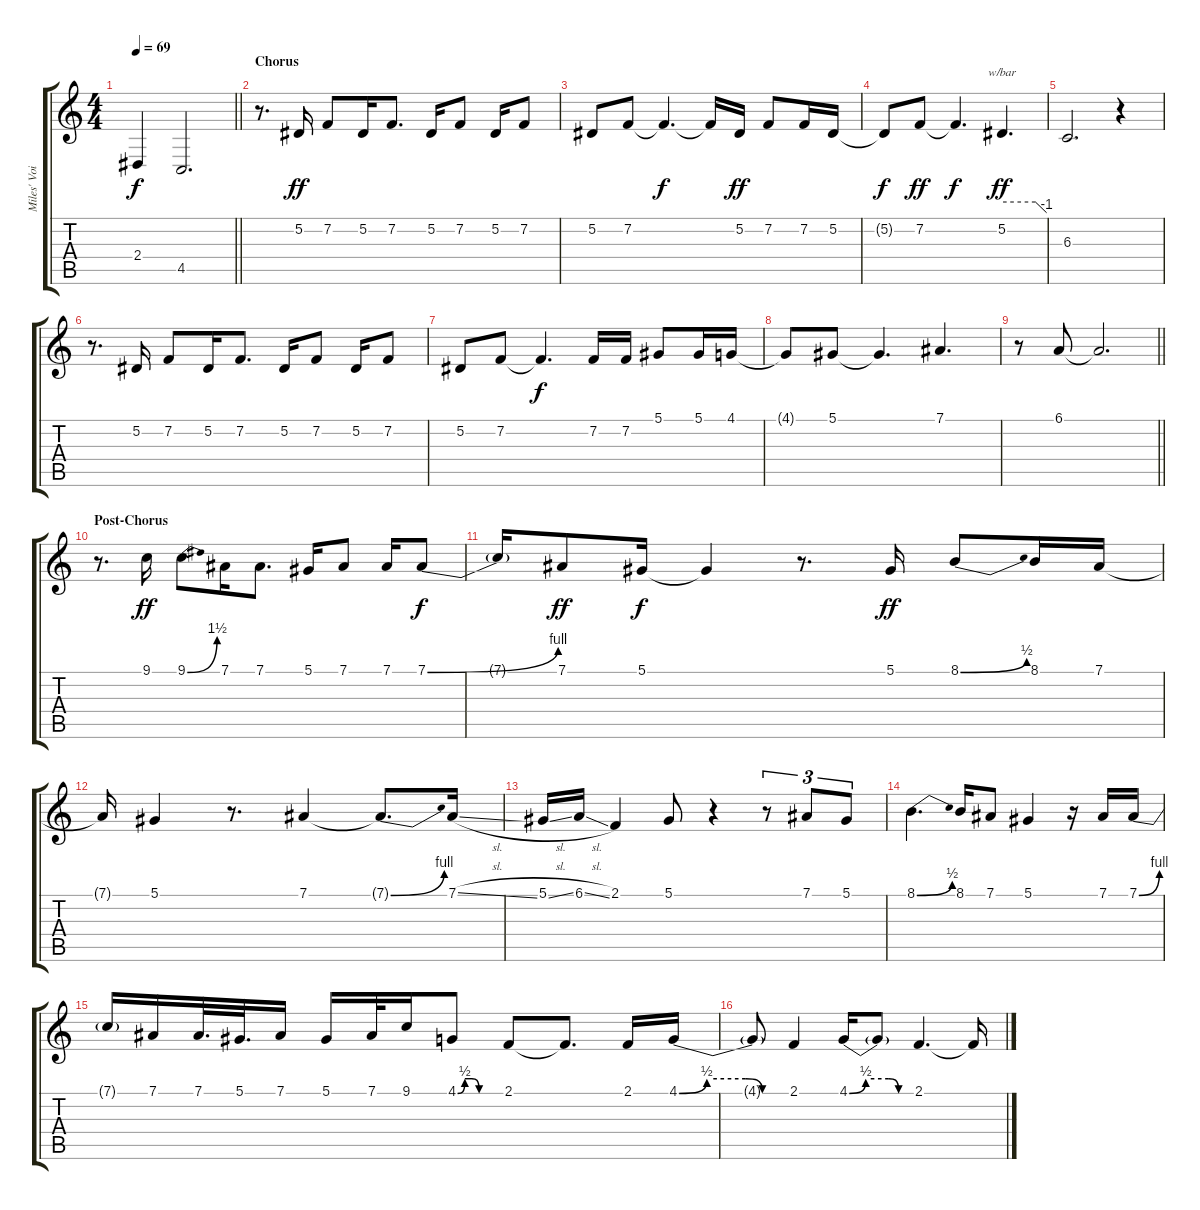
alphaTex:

\track ("Miles' Voice" "Miles' Voi") {instrument altosax}
\staff {score tabs}
\tuning (Eb4 Bb3 Gb3 Db3 Ab2 Db2) {hide}
\ts (4 4)
\tempo 69
\clef g2
\barLineRight lightlight
\ks c
2.4{t}.4{dy f} 4.5.2{d} |
\section ("" "Chorus")
r.8{d} 5.2.16{dy ff} 7.2.8 5.2.16 7.2.8{d} 5.2.16 7.2.8 5.2.16 7.2.8 |
5.2.8 7.2.8 7.2{t}.4{d dy f} 7.2{t}.16 5.2.16{dy ff} 7.2.8 7.2.16 5.2.16 |
5.2{t}.8{dy f} 7.2.8{dy ff} 7.2{t}.4{d dy f} 5.2.4{d tbe (custom default 0 0 45 0 60 -4) dy ff} |
6.3.2{d} r.4 |
r.8{d} 5.2.16 7.2.8 5.2.16 7.2.8{d} 5.2.16 7.2.8 5.2.16 7.2.8 |
5.2.8 7.2.8 7.2{t}.4{d dy f} 7.2.16 7.2.16 5.1.8 5.1.16 4.1.16 |
4.1{t}.8 5.1.8 5.1{t}.4{d} 7.1.4{d} |
\barLineRight lightlight
r.8 6.1.8 6.1{t}.2{d} |
\section ("" "Post-Chorus")
r.8{d} 9.1.16{dy ff} 9.1{be (bend 0 0 60 6)}.8 7.1.16 7.1.8{d} 5.1.16 7.1.8 7.1.16 7.1{be (bend 0 0 60 4)}.8{dy f} |
7.1{t}.16 7.1.8{dy ff} 5.1.16{dy f} 5.1{t}.4 r.8{d} 5.1.16{dy ff} 8.1{be (bend 0 0 60 2)}.8 8.1.16 7.1.16 |
7.1{t}.16 5.1.4 r.8{d} 7.1.4 7.1{be (bend 0 0 60 4) t}.8{d} 7.1{sl}.16 |
5.1{sl}.16 6.1{sl}.16 2.1.4 5.1.8 r.4 r.8{tu (3 2)} 7.1.8{tu (3 2)} 5.1.8{tu (3 2)} |
8.1{be (bend 0 0 60 2)}.4{d} 8.1.16 7.1.8 5.1.4 r.16 7.1.16 7.1{be (bend 0 0 60 4)}.16 |
7.1{t}.16 7.1.16 7.1.32{d} 5.1.32{d} 7.1.16 5.1.16 7.1.32 9.1.16 4.1{be (custom 0 0 10 2 20 2 30 0 60 0)}.8 2.1.8 2.1{t}.8{d} 2.1.16 4.1{be (custom 0 0 15 2 36 2 45 0 60 0)}.16 |
4.1{t}.8 2.1.4 4.1{be (custom 0 0 15 2 36 2 45 0 60 0)}.16 4.1{t}.8 2.1.4{d} 2.1{t}.16
